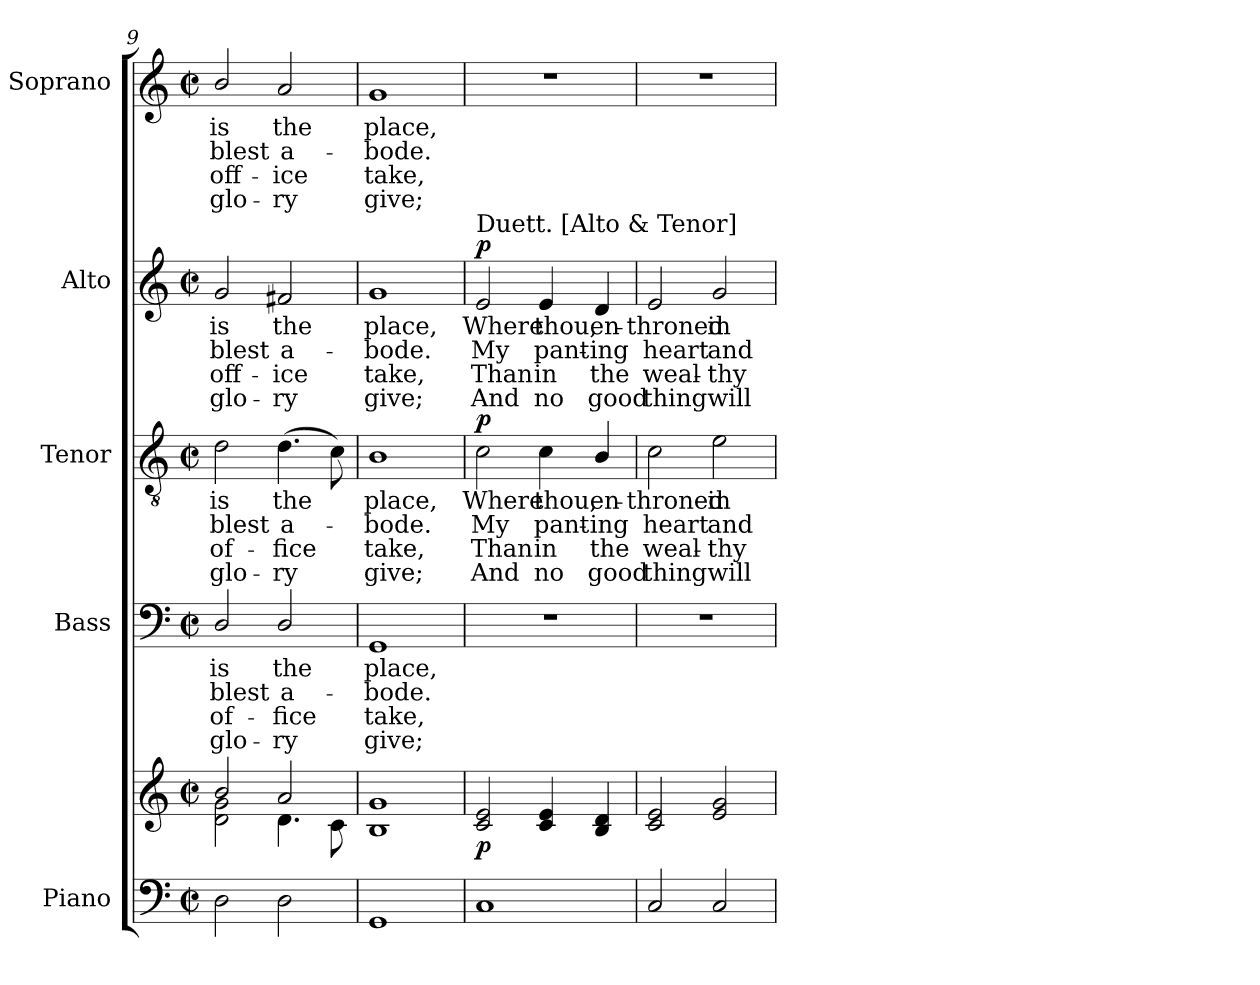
**kern	**kern	**dynam	**kern	**text	**text	**text	**text	**kern	**text	**text	**text	**text	**dynam	**kern	**text	**text	**text	**text	**dynam	**kern	**text	**text	**text	**text
*part5	*part5	*part5	*part4	*part4	*part4	*part4	*part4	*part3	*part3	*part3	*part3	*part3	*part3	*part2	*part2	*part2	*part2	*part2	*part2	*part1	*part1	*part1	*part1	*part1
*staff6	*staff5	*staff5/6	*staff4	*staff4	*staff4	*staff4	*staff4	*staff3	*staff3	*staff3	*staff3	*staff3	*staff3	*staff2	*staff2	*staff2	*staff2	*staff2	*staff2	*staff1	*staff1	*staff1	*staff1	*staff1
*I"Piano	*	*	*I"Bass	*	*	*	*	*I"Tenor	*	*	*	*	*	*I"Alto	*	*	*	*	*	*I"Soprano	*	*	*	*
*I'Pno.	*	*	*I'B.	*	*	*	*	*I'T.	*	*	*	*	*	*I'A.	*	*	*	*	*	*I'S.	*	*	*	*
*clefF4	*clefG2	*	*clefF4	*	*	*	*	*clefGv2	*	*	*	*	*	*clefG2	*	*	*	*	*	*clefG2	*	*	*	*
*	*	*	*	*	*	*	*	*ITrd7c12	*	*	*	*	*	*	*	*	*	*	*	*	*	*	*	*
*k[]	*k[]	*	*k[]	*	*	*	*	*k[]	*	*	*	*	*	*k[]	*	*	*	*	*	*k[]	*	*	*	*
*C:	*C:	*	*C:	*	*	*	*	*C:	*	*	*	*	*	*C:	*	*	*	*	*	*C:	*	*	*	*
*M2/2	*M2/2	*	*M2/2	*	*	*	*	*M2/2	*	*	*	*	*	*M2/2	*	*	*	*	*	*M2/2	*	*	*	*
*met(c|)	*met(c|)	*	*met(c|)	*	*	*	*	*met(c|)	*	*	*	*	*	*met(c|)	*	*	*	*	*	*met(c|)	*	*	*	*
=9	=9	=9	=9	=9	=9	=9	=9	=9	=9	=9	=9	=9	=9	=9	=9	=9	=9	=9	=9	=9	=9	=9	=9	=9
*	*^	*	*	*	*	*	*	*	*	*	*	*	*	*	*	*	*	*	*	*	*	*	*	*
!	!	!	!	!	!LO:LY:b:color=#000000	!LO:LY:b:color=#000000	!LO:LY:b:color=#000000	!LO:LY:b:color=#000000	!	!	!	!	!	!	!	!	!	!	!	!	!	!	!	!	!
!	!	!	!	!	!	!	!	!	!	!LO:LY:b:color=#000000	!LO:LY:b:color=#000000	!LO:LY:b:color=#000000	!LO:LY:b:color=#000000	!	!	!	!	!	!	!	!	!	!	!	!
!	!	!	!	!	!	!	!	!	!	!	!	!	!	!	!	!LO:LY:b:color=#000000	!LO:LY:b:color=#000000	!LO:LY:b:color=#000000	!LO:LY:b:color=#000000	!	!	!	!	!	!
!	!	!	!	!	!	!	!	!	!	!	!	!	!	!	!	!	!	!	!	!	!	!LO:LY:b:color=#000000	!LO:LY:b:color=#000000	!LO:LY:b:color=#000000	!LO:LY:b:color=#000000
2Di\	2bi/	2di\ 2gi	.	2Di/	is	blest	of-	-glo-	2Di\	is	blest	of-	-glo-	.	2gi/	is	blest	off-	-glo-	.	2bi/	is	blest	off-	-glo-
!	!	!	!	!	!LO:LY:b:color=#000000	!LO:LY:b:color=#000000	!LO:LY:b:color=#000000	!LO:LY:b:color=#000000	!	!	!	!	!	!	!	!	!	!	!	!	!	!	!	!	!
!	!	!	!	!	!	!	!	!	!	!LO:LY:b:color=#000000	!LO:LY:b:color=#000000	!LO:LY:b:color=#000000	!LO:LY:b:color=#000000	!	!	!	!	!	!	!	!	!	!	!	!
!	!	!	!	!	!	!	!	!	!	!	!	!	!	!	!	!LO:LY:b:color=#000000	!LO:LY:b:color=#000000	!LO:LY:b:color=#000000	!LO:LY:b:color=#000000	!	!	!	!	!	!
!	!	!	!	!	!	!	!	!	!	!	!	!	!	!	!	!	!	!	!	!	!	!LO:LY:b:color=#000000	!LO:LY:b:color=#000000	!LO:LY:b:color=#000000	!LO:LY:b:color=#000000
2Di\	2ai/	4.di\	.	2Di/	the	a-	-fice	ry	(4.Di\	the	a-	-fice	ry	.	2f#Xi/	the	a-	-ice	ry	.	2ai/	the	a-	-ice	ry
.	.	8ci\	.	.	.	.	.	.	8Ci\)	.	.	.	.	.	.	.	.	.	.	.	.	.	.	.	.
=10	=10	=10	=10	=10	=10	=10	=10	=10	=10	=10	=10	=10	=10	=10	=10	=10	=10	=10	=10	=10	=10	=10	=10	=10	=10
!	!	!	!	!	!LO:LY:b:color=#000000	!LO:LY:b:color=#000000	!LO:LY:b:color=#000000	!LO:LY:b:color=#000000	!	!	!	!	!	!	!	!	!	!	!	!	!	!	!	!	!
!	!	!	!	!	!	!	!	!	!	!LO:LY:b:color=#000000	!LO:LY:b:color=#000000	!LO:LY:b:color=#000000	!LO:LY:b:color=#000000	!	!	!	!	!	!	!	!	!	!	!	!
!	!	!	!	!	!	!	!	!	!	!	!	!	!	!	!	!LO:LY:b:color=#000000	!LO:LY:b:color=#000000	!LO:LY:b:color=#000000	!LO:LY:b:color=#000000	!	!	!	!	!	!
!	!	!	!	!	!	!	!	!	!	!	!	!	!	!	!	!	!	!	!	!	!	!LO:LY:b:color=#000000	!LO:LY:b:color=#000000	!LO:LY:b:color=#000000	!LO:LY:b:color=#000000
1GGi	1gi	1Bi	.	1GGi	place,	-bode.	take,	give;	1BBi	place,	-bode.	take,	give;	.	1gi	place,	-bode.	take,	give;	.	1gi	place,	-bode.	take,	give;
*	*v	*v	*	*	*	*	*	*	*	*	*	*	*	*	*	*	*	*	*	*	*	*	*	*	*
!!LO:LB:g=z
=11	=11	=11	=11	=11	=11	=11	=11	=11	=11	=11	=11	=11	=11	=11	=11	=11	=11	=11	=11	=11	=11	=11	=11	=11
*	*^	*	*	*	*	*	*	*	*	*	*	*	*	*	*	*	*	*	*	*	*	*	*	*
!	!	!	!	!	!	!	!	!	!	!LO:LY:b:color=#000000	!LO:LY:b:color=#000000	!LO:LY:b:color=#000000	!LO:LY:b:color=#000000	!	!	!	!	!	!	!	!	!	!	!	!
*	*v	*v	*	*	*	*	*	*	*	*	*	*	*	*	*	*	*	*	*	*	*	*	*	*	*
*	*^	*	*	*	*	*	*	*	*	*	*	*	*	*	*	*	*	*	*	*	*	*	*	*
!	!	!	!	!	!	!	!	!	!	!	!	!	!	!	!LO:TX:a:t=Duett. [Alto & Tenor]	!	!	!	!	!	!	!	!	!	!
!	!	!	!	!	!	!	!	!	!	!	!	!	!	!	!	!LO:LY:b:color=#000000	!LO:LY:b:color=#000000	!LO:LY:b:color=#000000	!LO:LY:b:color=#000000	!	!	!	!	!	!
*	*v	*v	*	*	*	*	*	*	*	*	*	*	*	*	*	*	*	*	*	*	*	*	*	*	*
1Ci	2ci/ 2ei	p	1r	.	.	.	.	2Ci\	Where	My	Than	And	p	2ei/	Where	My	Than	And	p	1r	.	.	.	.
!	!	!	!	!	!	!	!	!	!LO:LY:b:color=#000000	!LO:LY:b:color=#000000	!LO:LY:b:color=#000000	!LO:LY:b:color=#000000	!	!	!	!	!	!	!	!	!	!	!	!
!	!	!	!	!	!	!	!	!	!	!	!	!	!	!	!LO:LY:b:color=#000000	!LO:LY:b:color=#000000	!LO:LY:b:color=#000000	!LO:LY:b:color=#000000	!	!	!	!	!	!
.	4ci/ 4ei	.	.	.	.	.	.	4Ci\	thou,	pant-	in	no	.	4ei/	thou,	pant-	in	no	.	.	.	.	.	.
!	!	!	!	!	!	!	!	!	!LO:LY:b:color=#000000	!LO:LY:b:color=#000000	!LO:LY:b:color=#000000	!LO:LY:b:color=#000000	!	!	!	!	!	!	!	!	!	!	!	!
!	!	!	!	!	!	!	!	!	!	!	!	!	!	!	!LO:LY:b:color=#000000	!LO:LY:b:color=#000000	!LO:LY:b:color=#000000	!LO:LY:b:color=#000000	!	!	!	!	!	!
.	4Bi/ 4di	.	.	.	.	.	.	4BBi/	en-	-ing	the	good	.	4di/	en-	-ing	the	good	.	.	.	.	.	.
=12	=12	=12	=12	=12	=12	=12	=12	=12	=12	=12	=12	=12	=12	=12	=12	=12	=12	=12	=12	=12	=12	=12	=12	=12
!	!	!	!	!	!	!	!	!	!LO:LY:b:color=#000000	!LO:LY:b:color=#000000	!LO:LY:b:color=#000000	!LO:LY:b:color=#000000	!	!	!	!	!	!	!	!	!	!	!	!
!	!	!	!	!	!	!	!	!	!	!	!	!	!	!	!LO:LY:b:color=#000000	!LO:LY:b:color=#000000	!LO:LY:b:color=#000000	!LO:LY:b:color=#000000	!	!	!	!	!	!
2Ci/	2ci/ 2ei	.	1r	.	.	.	.	2Ci\	-throned	heart	weal-	-thing	.	2ei/	-throned	heart	weal-	-thing	.	1r	.	.	.	.
!	!	!	!	!	!	!	!	!	!LO:LY:b:color=#000000	!LO:LY:b:color=#000000	!LO:LY:b:color=#000000	!LO:LY:b:color=#000000	!	!	!	!	!	!	!	!	!	!	!	!
!	!	!	!	!	!	!	!	!	!	!	!	!	!	!	!LO:LY:b:color=#000000	!LO:LY:b:color=#000000	!LO:LY:b:color=#000000	!LO:LY:b:color=#000000	!	!	!	!	!	!
2Ci/	2ei/ 2gi	.	.	.	.	.	.	2Ei\	in	and	thy	will	.	2gi/	in	and	thy	will	.	.	.	.	.	.
=	=	=	=	=	=	=	=	=	=	=	=	=	=	=	=	=	=	=	=	=	=	=	=	=
*-	*-	*-	*-	*-	*-	*-	*-	*-	*-	*-	*-	*-	*-	*-	*-	*-	*-	*-	*-	*-	*-	*-	*-	*-
